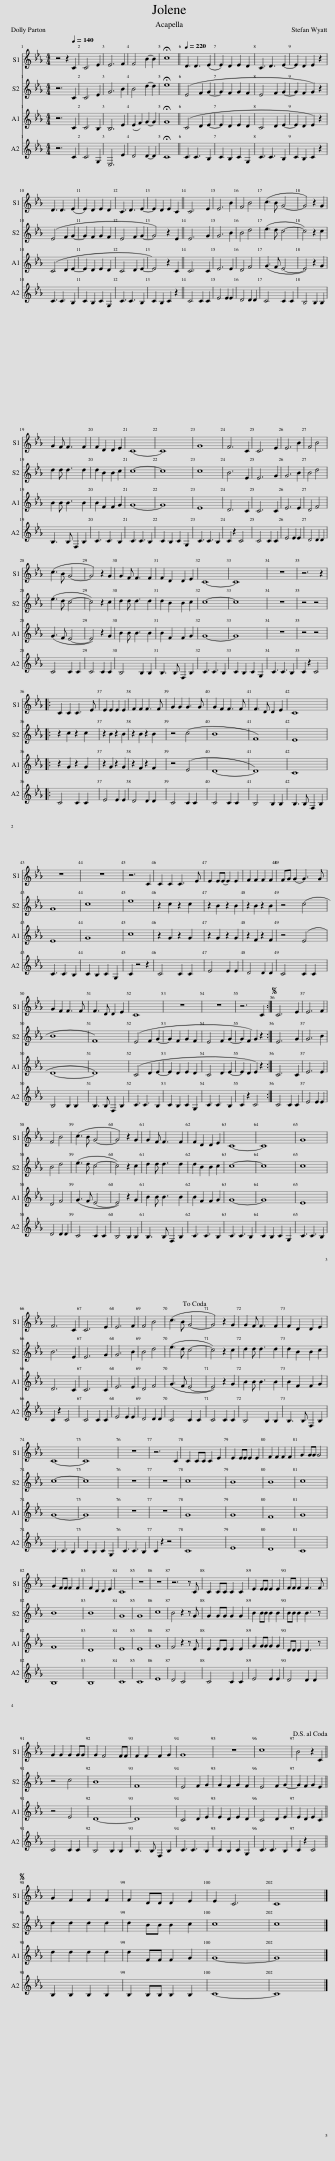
X:1
%%score 1 2 3 4
L:1/8
M:4/4
I:linebreak $
K:Eb
V:1 treble
V:2 treble
V:3 treble
V:4 treble
V:1
 z4 z2[Q:1/4=140] C2 | C6 E2 | E6 F2 | F4 B2- B2 | !fermata!c8 || %5
[Q:1/4=220] D3 D3 (E2 | E2) D2 E2 D2 | C3 D3 E2- | E2 D2 E2 z2 |$ D3 D3 (E2 | %10
 E2) D2 E2 D2 | C3 D3 E2- | E2 D2 E2 C2 || C6 E2 | E6 B2 | %15
 F4 B4 | (c3 B G4- | G4) z2 G2 |$ G2 F F3 F2 | F2 D2 D2 E2 | %20
 C8- | C8 | G8 | F6 C2 | C6 E2 | %25
 E6 B2 | F4 B4 |$ (c3 B G4- | G4) z2 G2 | G2 F F3 F2 | %30
 F2 D2 D2 E2 | C8- | C8 | z8 | z6 z2 |:$ %35
 C2 C2 C3 E | E2 E2 E2 E2 | F2 F2 F3 F | G2 G2 G3 G | G2 F2 F3 F | %40
 F3 D D2 E2 | C8 |$ z8 | z8 | z6 C2 | %45
 C2 C2 C3 E | E2 E(E E2) E2 | F2 F2 F2 F2 | FG (G2 G3) G |$ G2 F2 F3 F | %50
 F3 D D2 E2 | C8 | z8 | z8 | z6 C2 :| %55
S C6 E2 | E6 F2 |$ F4 B4 | (c3 B G4- | G4) z2 G2 | %60
 G2 F F3 F2 | F2 D2 D2 E2 | C8- | C8 | G8 |$ %65
 F6 C2 | C6 E2 | E6 F2 | F4 B4 | (c3 B G4-!dacoda! | %70
 G4) z2 G2 | G2 F F3 F2 | F2 D2 D2 E2 |$ C8- | C8 | %75
 z8 | z6 C2 | C2 CC C2 E2 | E2 EE E2 E2 | F2 F2 F2 F2 | %80
 G2 GG G4 |$ G2 FF F2 F2 | F2 D2 D2 E2 | C8 | z8 | %85
 z8 | z6 z C | C2 CC C2 C2 | E2 EE E2 E2 | FF F2 F3 F |$ %90
 G2 G2 G2 GG | G2 F4 FF | F2 F2 F2 G2 | G8 | z8 | %95
 c8 | B4 z2 C2!D.S.! ||$S G2 F2 F2 F2 | F2 DD D2 E2 | E2 C6 | %100
 C8 |] %101
V:2
 z6 C2 | C6 E2 | G6 B2 | B4 d2- d2 | !fermata!e8 || %5
 (E4 F2 G2- | G2 F2 G2 F2 | E4 F2 G2- | G2 F2 G2) z2 |$ (E4 F2 G2- | %10
 G2 F2 G2 F2 | E4 F2 G2- | G4) z2 E2 || E6 G2 | G6 B2 | %15
 B4 d4 | (e3 d c4- | c4) z2 c2 |$ d2 d d3 d2 | d2 B2 B2 c2 | %20
 c8- | c8 | c8 | B6 E2 | E6 G2 | %25
 G6 B2 | B4 d4 |$ (e3 d c4- | c4) z2 c2 | d2 d d3 d2 | %30
 d2 B2 B2 c2 | c8- | c8 | z8 | z4 z4 |:$ %35
 z2 c2 z2 c2 | z2 B2 z2 B2 | z2 B2 z2 B2 | z4 (c4 | B8 | %40
 F8) | E8 |$ G8 | c8 | e8 | %45
 z2 c2 z2 c2 | z2 B2 z2 B2 | z2 B2 z2 B2 | z4 (c4 |$ B8 | %50
 F8) | (E4 F2 G2- | G2 F2 G2 F2 | E4 F2 G2- | G2 F2 G2) z2 :| %55
 E6 G2 | G6 B2 |$ B4 d4 | (e3 d c4- | c4) z2 c2 | %60
 d2 d d3 d2 | d2 B2 B2 c2 | c8- | c8 | c8 |$ %65
 B6 E2 | E6 G2 | G6 B2 | B4 d4 | (e3 d c4- | %70
 c4) z2 c2 | d2 d d3 d2 | d2 B2 B2 c2 |$ c8- | c8 | %75
 z8 | z8 | c8 | B8 | B8 | %80
 c8 |$ B8 | B8 | G8 | G8 | %85
 c8 | B4 z2 z G | G2 GG G2 G2 | B2 BB B2 B2 | BB B2 B3 z |$ %90
 z4 c4 | B8 | F8 | E4 F2 G2 | G2 F2 G2 F2 | %95
 E4 F2 G2- | G2 F2 G2 E2 ||$ d2 d2 d2 d2 | d2 BB B2 c2 | c8 | %100
 c8 |] %101
V:3
 z6 C2 | C6 B,2 | B,6 E2 | (E2 F2) G2- G2 | !fermata!G8 || %5
 (C4 D2 E2- | E2 D2 E2 D2 | C4 D2 E2- | E2 D2 E2) z2 |$ (C4 D2 E2- | %10
 E2 D2 E2 D2 | C4 D2 E2- | E4) z2 C2 || C6 C2 | E6 E2 | %15
 D4 F4 | (G3 F E4- | E4) z2 G2 |$ B2 B B3 B2 | B2 F2 F2 G2 | %20
 G8- | G8 | E8 | D6 C2 | C6 C2 | %25
 E6 E2 | D4 F4 |$ (G3 F E4- | E4) z2 G2 | B2 B B3 B2 | %30
 B2 F2 F2 G2 | G8- | G8 | z8 | z4 z4 |:$ %35
 z2 G2 z2 G2 | z2 G2 z2 G2 | z2 F2 z2 F2 | z4 (E4 | D8- | %40
 D8) | C8 |$ E8 | G8 | c8 | %45
 z2 G2 z2 G2 | z2 G2 z2 G2 | z2 F2 z2 F2 | z4 (E4 |$ D8- | %50
 D8) | (C4 D2 E2- | E2 D2 E2 D2 | C4 D2 E2- | E2 D2 E2) z2 :| %55
 C6 C2 | E6 E2 |$ D4 F4 | (G3 F E4- | E4) z2 G2 | %60
 B2 B B3 B2 | B2 F2 F2 G2 | G8- | G8 | E8 |$ %65
 D6 C2 | C6 C2 | E6 E2 | D4 F4 | (G3 F E4- | %70
 E4) z2 G2 | B2 B B3 B2 | B2 F2 F2 G2 |$ G8- | G8 | %75
 z8 | z8 | G8 | G8 | F8 | %80
 G8 |$ F8 | D8 | E8 | E8 | %85
 G8 | F4 z2 z E | E2 EE E2 E2 | G2 GG G2 G2 | DD D2 D3 z |$ %90
 z4 E4 | D8- | D8 | C4 D2 E2 | E2 D2 E2 D2 | %95
 C4 D2 E2 | E2 D2 E2 C2 ||$ d2 d2 d2 d2 | d2 FF F2 G2 | G8- | %100
 G8 |] %101
V:4
 z6 C2 | C6 G,2 | E,6 E2 | D4 D2- D2 | !fermata!C8 || %5
 C3 C3 B,2 | C2 B,2 C2 G,2 | C3 C3 B,2 | C2 B,2 C2 z2 |$ C3 C3 B,2 | %10
 C2 B,2 C2 G,2 | C3 C3 B,2 | C2 B,2 C2 z2 || C4 C2 C2 | E4 E2 E2 | %15
 D4 D2 D2 | C4 C2 C2 | B,4 B,2 B,2 |$ B,3 B, F,2 B,2 | C3 C3 B,2 | %20
 C3 C3 B,2 | C2 B,2 C2 G,2 | C3 C3 B,2 | C2 z2 C4 | C4 C2 C2 | %25
 E4 E2 E2 | D4 D2 D2 |$ C4 C2 C2 | C4 C2 C2 | B,4 B,2 B,2 | %30
 B,3 B, F,2 B,2 | C3 C3 B,2 | C2 B,2 C2 G,2 | C3 C3 B,2 | C2 z2 C4 |:$ %35
 C4 C2 C2 | E4 E2 E2 | D4 D2 D2 | C4 C2 C2 | C4 C2 C2 | %40
 B,4 B,2 B,2 | B,3 B, F,2 B,2 |$ C3 C3 B,2 | C2 B,2 C2 G,2 | C2 z4 z2 | %45
 C4 C2 C2 | E4 E2 E2 | D4 D2 D2 | C4 C2 C2 |$ B,4 B,2 B,2 | %50
 B,3 B, F,2 B,2 | C3 C3 B,2 | C2 B,2 C2 G,2 | C3 C3 B,2 | C2 z2 C4 :| %55
 C4 C2 C2 | E4 E2 E2 |$ D4 D2 D2 | C4 C2 C2 | B,4 B,2 B,2 | %60
 B,3 B, F,2 B,2 | C3 C3 B,2 | C3 C3 B,2 | C2 B,2 C2 G,2 | C3 C3 B,2 |$ %65
 C2 z2 C4 | C4 C2 C2 | E4 E2 E2 | D4 D2 D2 | C4 C2 C2 | %70
 C4 C2 C2 | B,4 B,2 B,2 | B,3 B, F,2 B,2 |$ C3 C3 B,2 | C2 B,2 C2 G,2 | %75
 C3 C3 B,2 | C2 z2 z4 | C8 | E8 | D8 | %80
 C8 |$ B,8 | B,8 | C8 | C8 | %85
 E8 | D4 C4 | C4 C2 C2 | E4 E2 E2 | D4 D2 D2 |$ %90
 C4 C2 C2 | B,4 B,2 B,2 | B,3 B, F,2 B,2 | C3 C3 B,2 | C2 B,2 C2 G,2 | %95
 C3 C3 B,2 | C2 z2 C4 ||$ B,2 B,2 B,2 B,2 | B,2 B,B, B,2 B,2 | C8- | %100
 C8 |] %101
